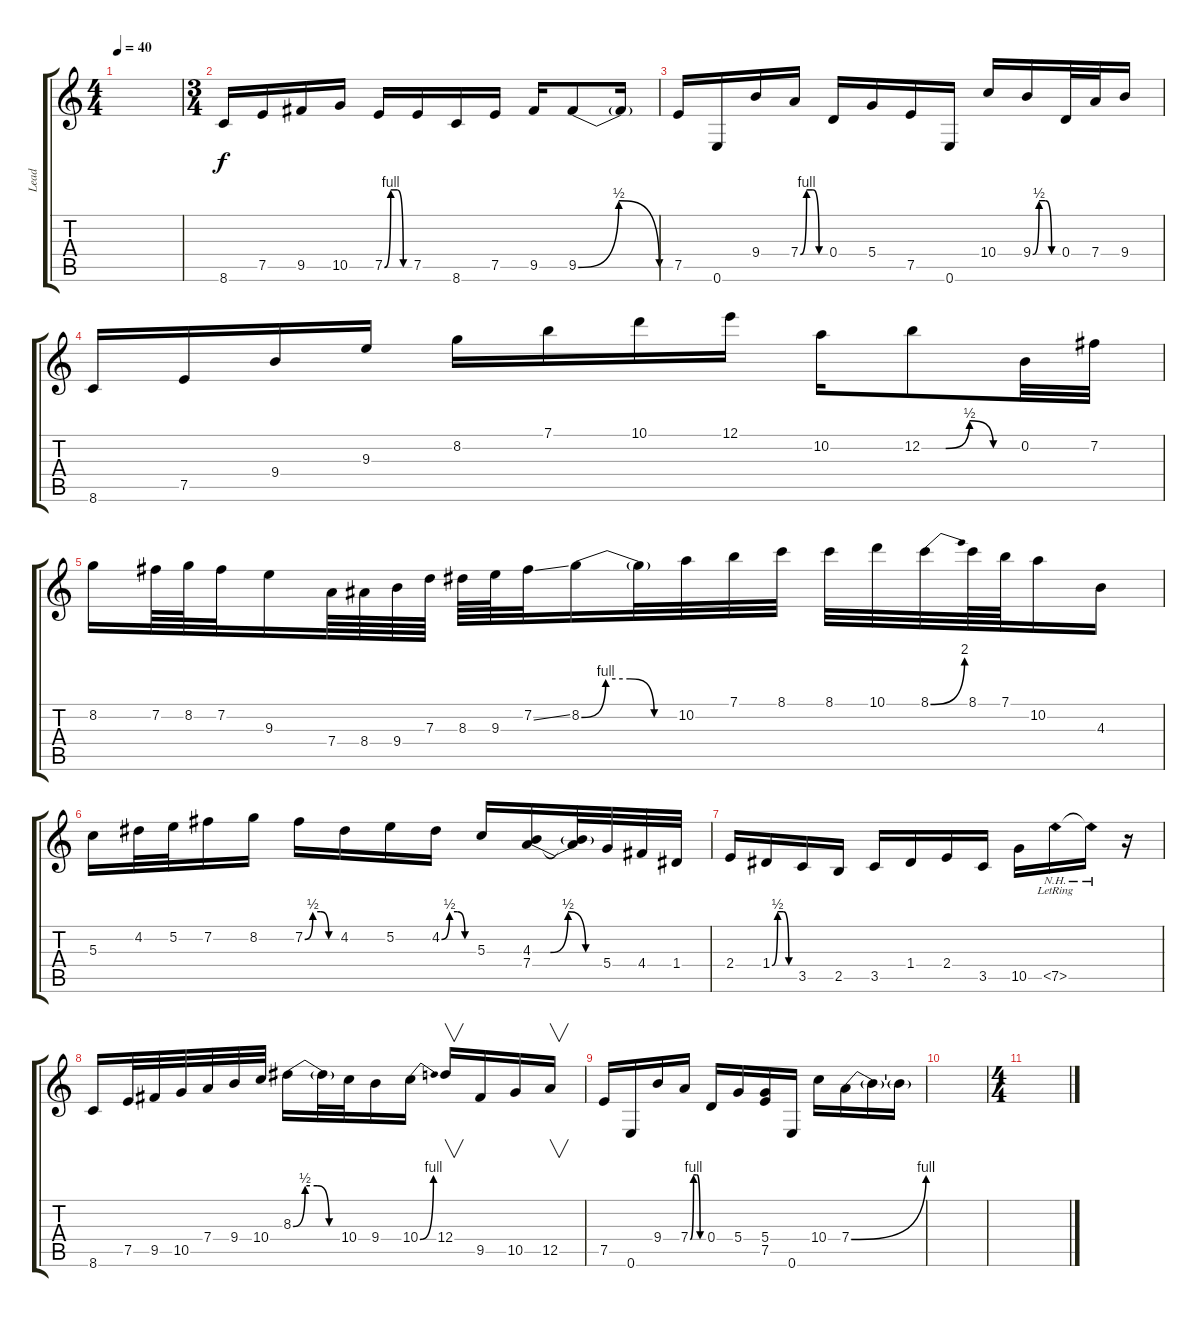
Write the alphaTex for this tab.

\track ("Lead" "Lead") {instrument distortionguitar}
\staff {score tabs}
\tuning (E4 B3 G3 D3 A2 E2) {hide}
\ts (4 4)
\tempo 40
\clef g2
\ks c
|
\ts (3 4)
8.6.16 7.5.16 9.5.16 10.5.16 7.5{be (custom 0 0 15 4 30 4 45 0 60 0)}.16 7.5.16 8.6.16 7.5.16 9.5.16 9.5{be (bendrelease 0 0 45 2 45 2 60 0)}.8 9.5{t}.16 |
7.5.16 0.6.16 9.4.16 7.4{be (custom 0 0 15 4 30 4 45 0 60 0)}.16 0.4.16 5.4.16 7.5.16 0.6.16 10.4.16 9.4{be (custom 0 0 15 2 30 2 45 0 60 0)}.16 0.4.32 7.4.32 9.4.16 |
8.6.16 7.5.16 9.4.16 9.3.16 8.2.16 7.1.16 10.1.16 12.1.16 10.2.16 12.2{be (custom 0 0 15 0 30 2 45 0 60 0)}.8 0.2.32 7.2.32 |
8.2.16 7.2.64 8.2.64 7.2.32 9.3.16 7.4.64 8.4.64 9.4.64 7.3.64 8.3.64 9.3.64 7.2{ss}.32 8.2{be (custom 0 0 15 4 30 4 45 0 60 0)}.16 8.2{t}.32 10.2.32 7.1.32 8.1.32 8.1.32 10.1.32 8.1{be (bend 0 0 60 8)}.32 8.1.64 7.1.64 10.2.16 4.3.16 |
5.3.16 4.2.32 5.2.32 7.2.16 8.2.16 7.2{be (custom 0 0 15 2 30 2 45 0 60 0)}.16 4.2.16 5.2.16 4.2{be (custom 0 0 15 2 30 2 44 0 60 0)}.16 5.3.16 (4.3{be (custom 0 0 15 0 30 2 45 0 60 0)} 7.4).16 (4.3{t} 7.4{t}).32 5.4.32 4.4.32 1.4.32 |
2.4.16 1.4{be (custom 0 0 15 2 30 2 45 0 60 0)}.16 3.5.16 2.5.16 3.5.16 1.4.16 2.4.16 3.5.16 10.5.16 7.5{nh lr}.16 7.5{nh t}.16 r.16 |
8.6.16 7.5.32 9.5.32 10.5.32 7.4.32 9.4.32 10.4.32 8.3{be (custom 0 0 15 2 30 2 45 0 60 0)}.16 8.3{t}.32 10.4.32 9.4.16 10.4{be (bend 0 0 60 4)}.16 12.4.16{v} 9.5.16 10.5.16 12.5.16{v} |
7.5.16 0.6.16 9.4.16 7.4{be (custom 0 0 15 4 30 4 45 0 60 0)}.16 0.4.16 5.4.16 (5.4 7.5).16 0.6.16 10.4.16 7.4{be (bend 0 0 60 4)}.16 7.4{t}.16 7.4{t}.16 |
|
\ts (4 4)
